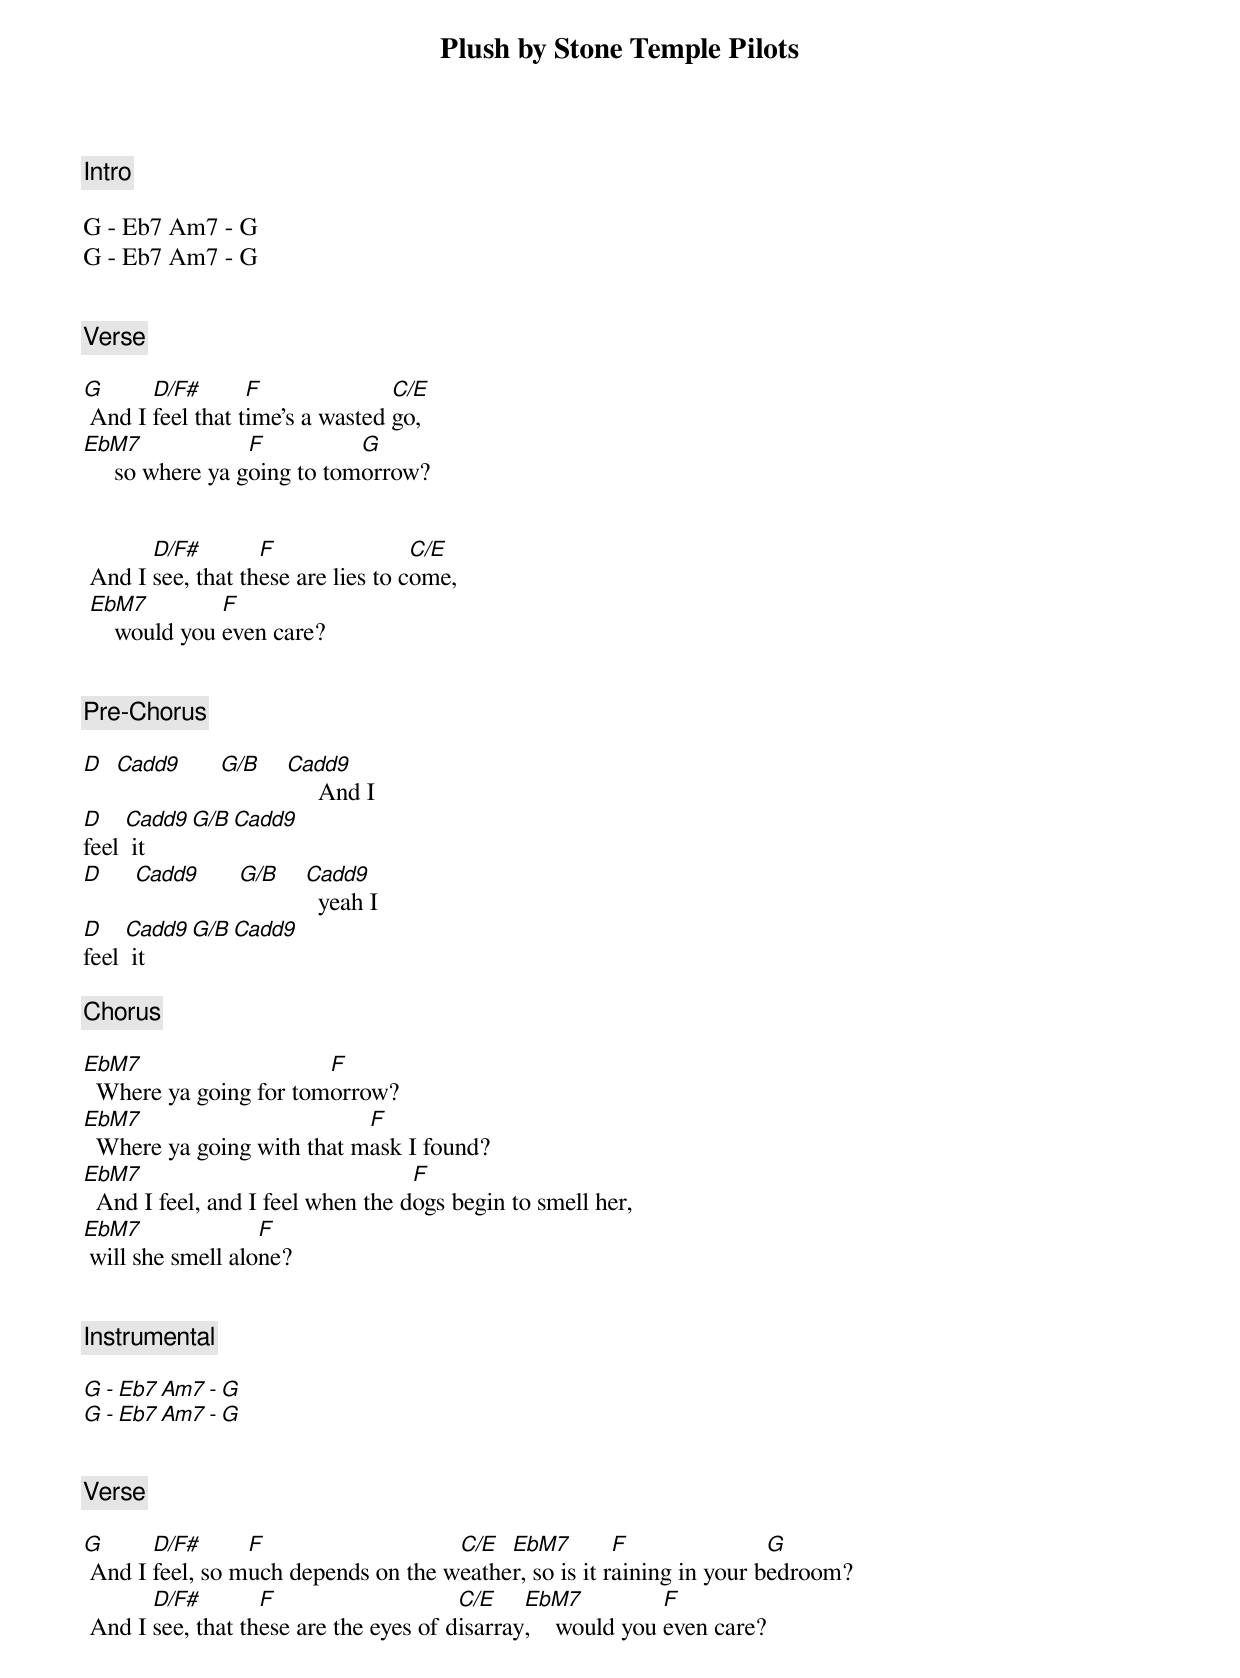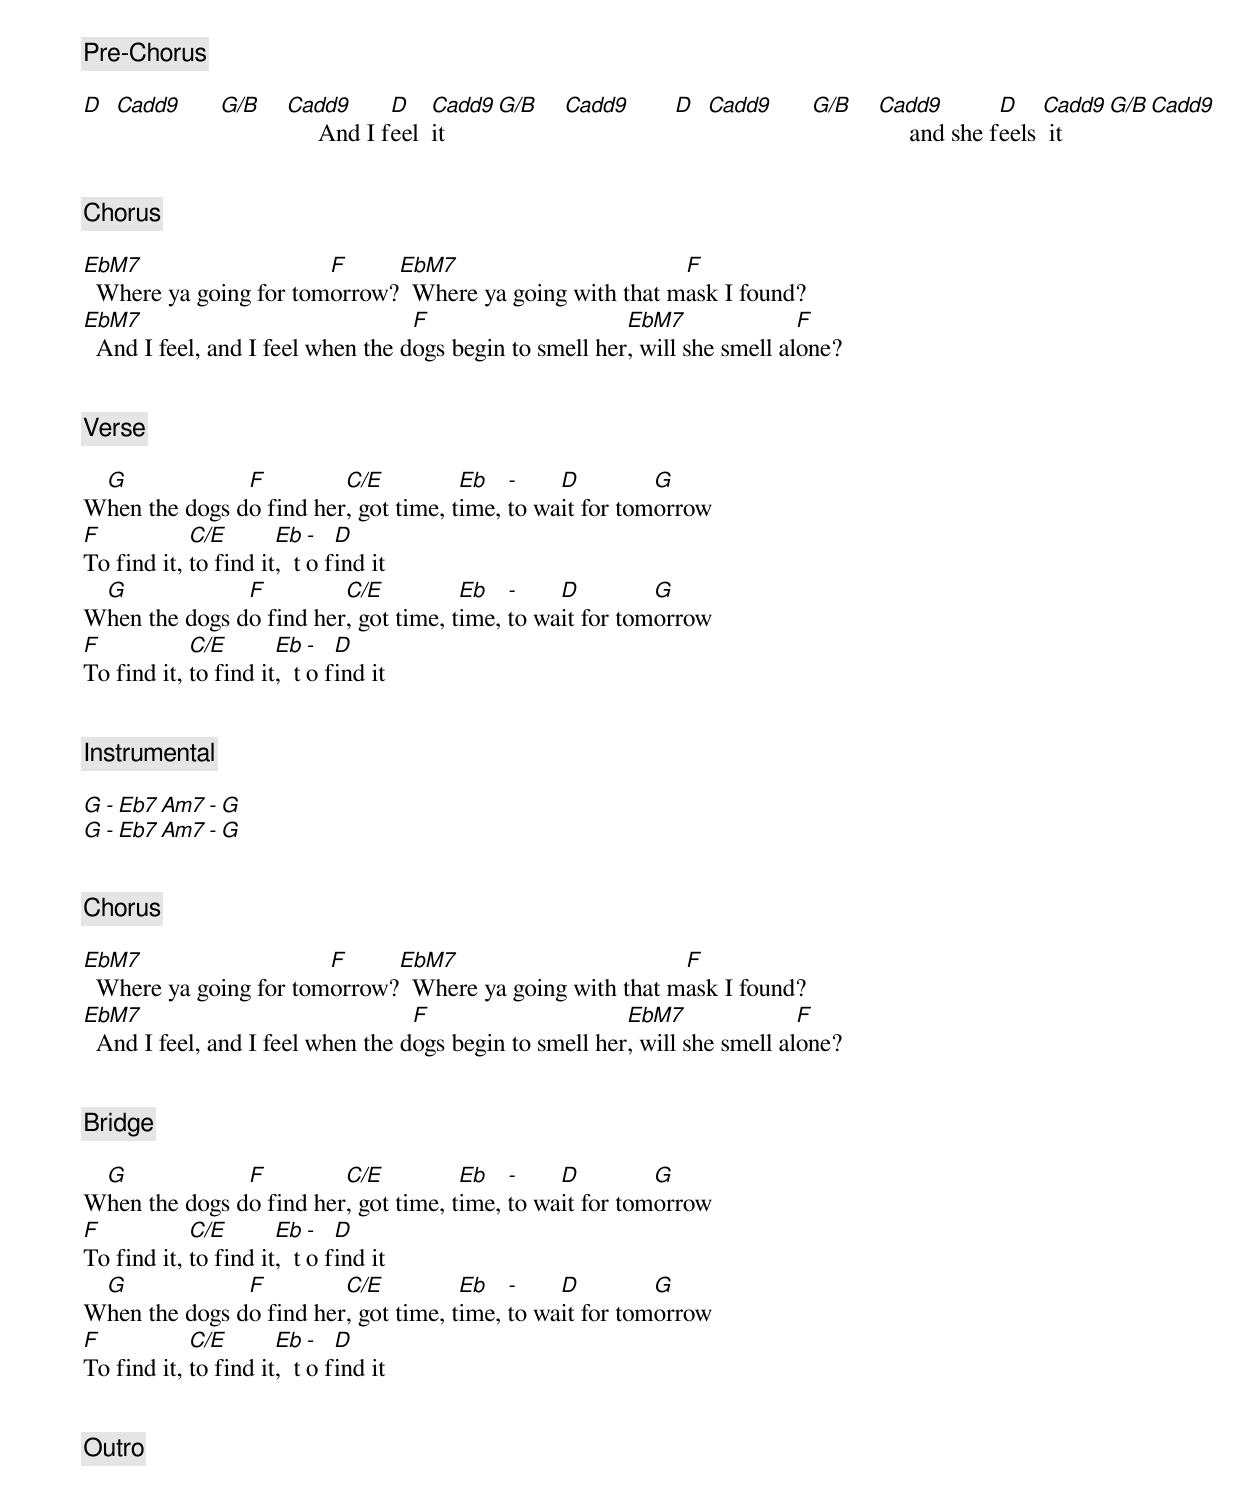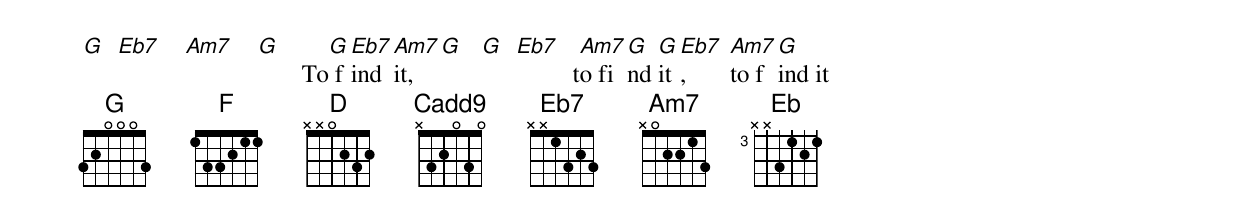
Plush by Stone Temple Pilots

[Intro]

G - Eb7 Am7 - G
G - Eb7 Am7 - G


[Verse]

G      D/F#       F              C/E
 And I feel that time's a wasted go,
EbM7              F          G
     so where ya going to tomorrow?


       D/F#        F                C/E
 And I see, that these are lies to come,
 EbM7          F
     would you even care?


[Pre-Chorus]

D Cadd9 G/B Cadd9
                 And I
D    Cadd9 G/B Cadd9
feel  it
D    Cadd9 G/B Cadd9
                 yeah I
D    Cadd9 G/B Cadd9
feel  it

[Chorus]

EbM7                    F
  Where ya going for tomorrow?
EbM7                        F
  Where ya going with that mask I found?
EbM7                               F
  And I feel, and I feel when the dogs begin to smell her,
EbM7               F
 will she smell alone?


[Instrumental]

G - Eb7 Am7 - G
G - Eb7 Am7 - G


[Verse]

G      D/F#      F                   C/E  EbM7         F               G
 And I feel, so much depends on the weather, so is it raining in your bedroom?
       D/F#        F                    C/E    EbM7           F
 And I see, that these are the eyes of disarray,    would you even care?


[Pre-Chorus]

D Cadd9 G/B Cadd9       D    Cadd9 G/B Cadd9  D Cadd9 G/B Cadd9         D    Cadd9 G/B Cadd9
                 And I feel  it                                and she feels  it


[Chorus]

EbM7                    F     EbM7                        F
  Where ya going for tomorrow?  Where ya going with that mask I found?
EbM7                               F                     EbM7               F
  And I feel, and I feel when the dogs begin to smell her, will she smell alone?


[Verse]

 G             F         C/E          Eb   -    D         G
When the dogs do find her, got time, time, to wait for tomorrow
F           C/E       Eb  -  D
To find it, to find it,  to find it
 G             F         C/E          Eb   -    D         G
When the dogs do find her, got time, time, to wait for tomorrow
F           C/E       Eb  -  D
To find it, to find it,  to find it


[Instrumental]

G - Eb7 Am7 - G
G - Eb7 Am7 - G


[Chorus]

EbM7                    F     EbM7                        F
  Where ya going for tomorrow?  Where ya going with that mask I found?
EbM7                               F                     EbM7               F
  And I feel, and I feel when the dogs begin to smell her, will she smell alone?


[Bridge]

 G             F         C/E          Eb   -    D         G
When the dogs do find her, got time, time, to wait for tomorrow
F           C/E       Eb  -  D
To find it, to find it,  to find it
 G             F         C/E          Eb   -    D         G
When the dogs do find her, got time, time, to wait for tomorrow
F           C/E       Eb  -  D
To find it, to find it,  to find it


[Outro]

G Eb7 Am7 G        G Eb7 Am7 G  G Eb7       Am7 G  G Eb7     Am7 G
                 To find it,               to find it,       to find it
